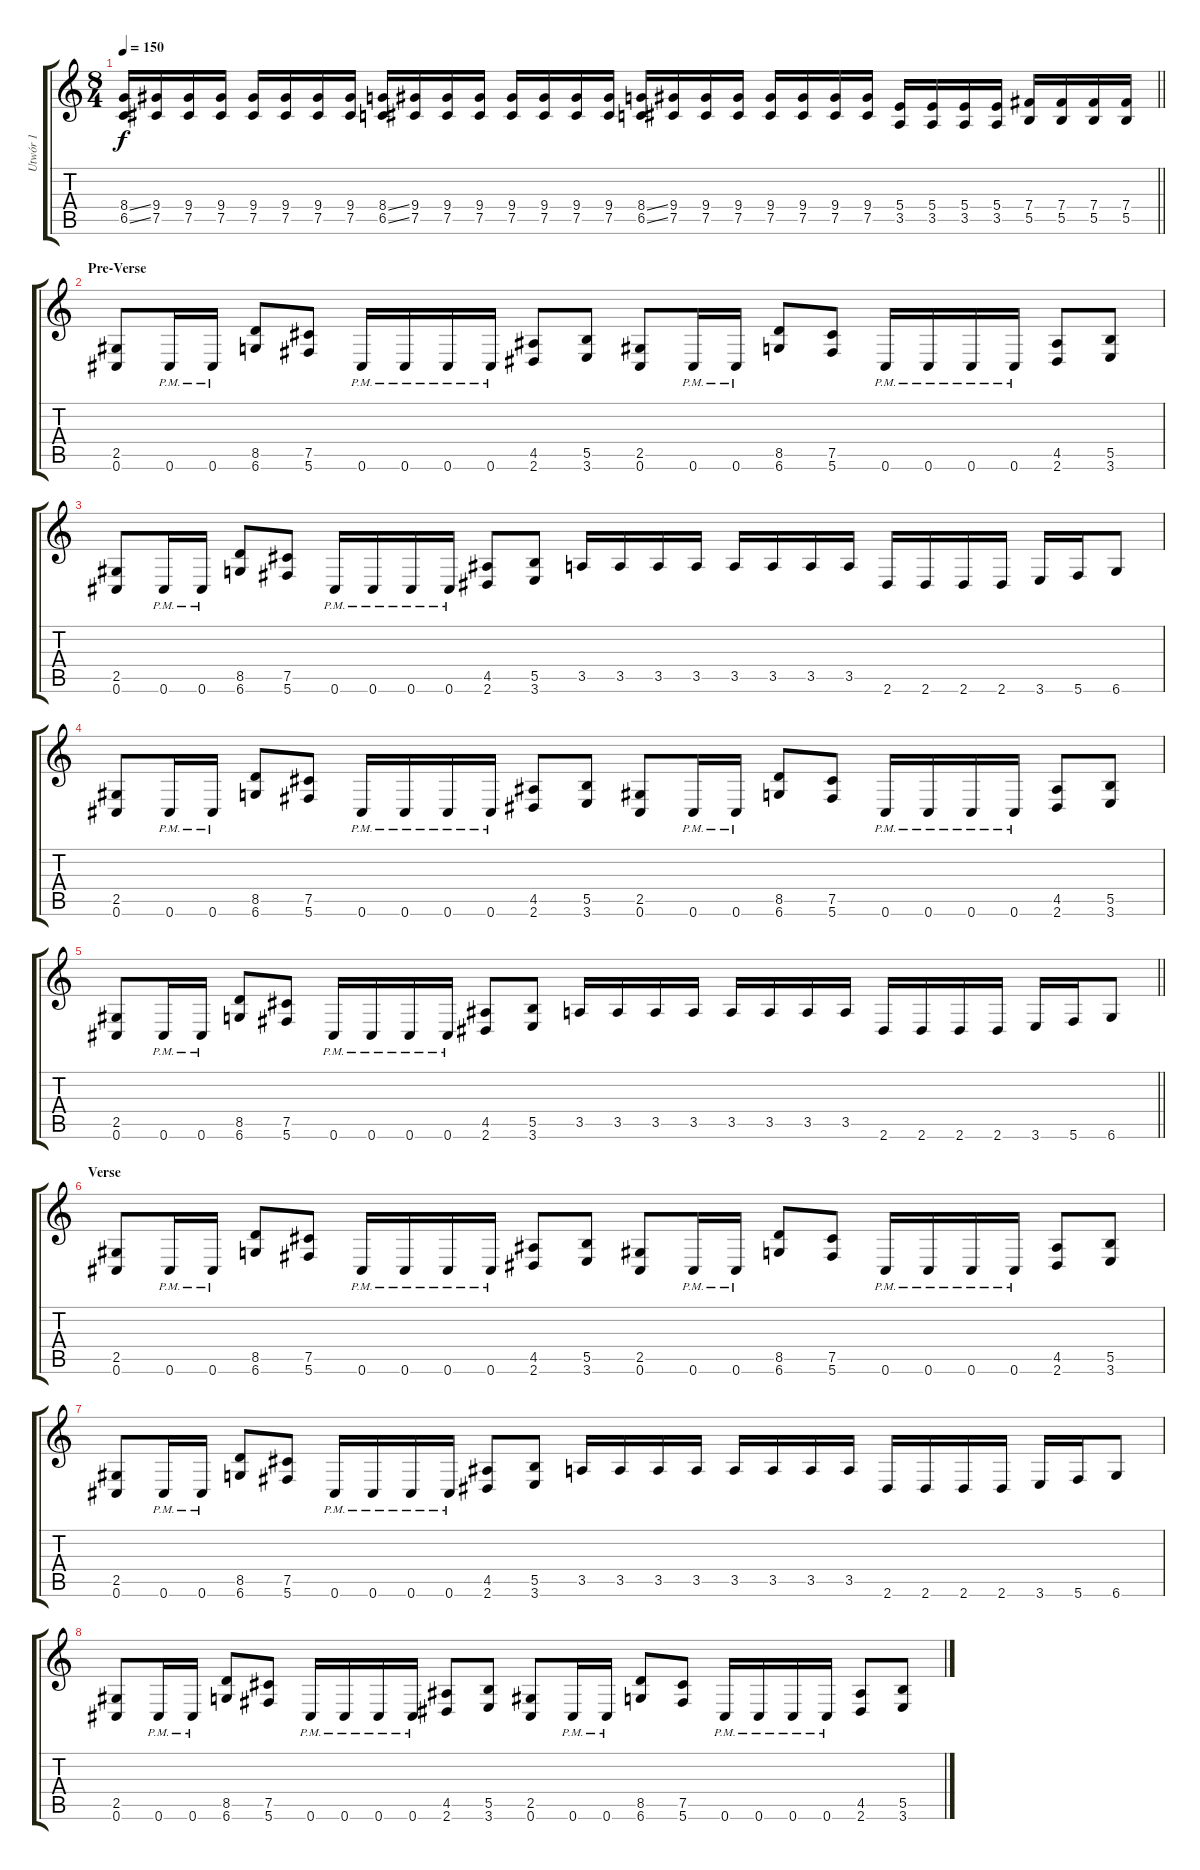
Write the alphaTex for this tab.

\track ("Utwór 1" "Utwór 1") {instrument distortionguitar}
\staff {score tabs}
\tuning (Db4 Ab3 E3 B2 Gb2 Db2) {hide}
\ts (8 4)
\tempo 150
\clef g2
\barLineRight lightlight
\ks c
(8.4{ss} 6.5{ss}).16{dy f} (9.4 7.5).16 (9.4 7.5).16 (9.4 7.5).16 (9.4 7.5).16 (9.4 7.5).16 (9.4 7.5).16 (9.4 7.5).16 (8.4{ss} 6.5{ss}).16 (9.4 7.5).16 (9.4 7.5).16 (9.4 7.5).16 (9.4 7.5).16 (9.4 7.5).16 (9.4 7.5).16 (9.4 7.5).16 (8.4{ss} 6.5{ss}).16 (9.4 7.5).16 (9.4 7.5).16 (9.4 7.5).16 (9.4 7.5).16 (9.4 7.5).16 (9.4 7.5).16 (9.4 7.5).16 (5.4 3.5).16 (5.4 3.5).16 (5.4 3.5).16 (5.4 3.5).16 (7.4 5.5).16 (7.4 5.5).16 (7.4 5.5).16 (7.4 5.5).16 |
\section ("" "Pre-Verse")
(2.5 0.6).8 0.6{pm}.16 0.6{pm}.16 (8.5 6.6).8 (7.5 5.6).8 0.6{pm}.16 0.6{pm}.16 0.6{pm}.16 0.6{pm}.16 (4.5 2.6).8 (5.5 3.6).8 (2.5 0.6).8 0.6{pm}.16 0.6{pm}.16 (8.5 6.6).8 (7.5 5.6).8 0.6{pm}.16 0.6{pm}.16 0.6{pm}.16 0.6{pm}.16 (4.5 2.6).8 (5.5 3.6).8 |
(2.5 0.6).8 0.6{pm}.16 0.6{pm}.16 (8.5 6.6).8 (7.5 5.6).8 0.6{pm}.16 0.6{pm}.16 0.6{pm}.16 0.6{pm}.16 (4.5 2.6).8 (5.5 3.6).8 3.5.16 3.5.16 3.5.16 3.5.16 3.5.16 3.5.16 3.5.16 3.5.16 2.6.16 2.6.16 2.6.16 2.6.16 3.6.16 5.6.16 6.6.8 |
(2.5 0.6).8 0.6{pm}.16 0.6{pm}.16 (8.5 6.6).8 (7.5 5.6).8 0.6{pm}.16 0.6{pm}.16 0.6{pm}.16 0.6{pm}.16 (4.5 2.6).8 (5.5 3.6).8 (2.5 0.6).8 0.6{pm}.16 0.6{pm}.16 (8.5 6.6).8 (7.5 5.6).8 0.6{pm}.16 0.6{pm}.16 0.6{pm}.16 0.6{pm}.16 (4.5 2.6).8 (5.5 3.6).8 |
\barLineRight lightlight
(2.5 0.6).8 0.6{pm}.16 0.6{pm}.16 (8.5 6.6).8 (7.5 5.6).8 0.6{pm}.16 0.6{pm}.16 0.6{pm}.16 0.6{pm}.16 (4.5 2.6).8 (5.5 3.6).8 3.5.16 3.5.16 3.5.16 3.5.16 3.5.16 3.5.16 3.5.16 3.5.16 2.6.16 2.6.16 2.6.16 2.6.16 3.6.16 5.6.16 6.6.8 |
\section ("" "Verse")
(2.5 0.6).8 0.6{pm}.16 0.6{pm}.16 (8.5 6.6).8 (7.5 5.6).8 0.6{pm}.16 0.6{pm}.16 0.6{pm}.16 0.6{pm}.16 (4.5 2.6).8 (5.5 3.6).8 (2.5 0.6).8 0.6{pm}.16 0.6{pm}.16 (8.5 6.6).8 (7.5 5.6).8 0.6{pm}.16 0.6{pm}.16 0.6{pm}.16 0.6{pm}.16 (4.5 2.6).8 (5.5 3.6).8 |
(2.5 0.6).8 0.6{pm}.16 0.6{pm}.16 (8.5 6.6).8 (7.5 5.6).8 0.6{pm}.16 0.6{pm}.16 0.6{pm}.16 0.6{pm}.16 (4.5 2.6).8 (5.5 3.6).8 3.5.16 3.5.16 3.5.16 3.5.16 3.5.16 3.5.16 3.5.16 3.5.16 2.6.16 2.6.16 2.6.16 2.6.16 3.6.16 5.6.16 6.6.8 |
(2.5 0.6).8 0.6{pm}.16 0.6{pm}.16 (8.5 6.6).8 (7.5 5.6).8 0.6{pm}.16 0.6{pm}.16 0.6{pm}.16 0.6{pm}.16 (4.5 2.6).8 (5.5 3.6).8 (2.5 0.6).8 0.6{pm}.16 0.6{pm}.16 (8.5 6.6).8 (7.5 5.6).8 0.6{pm}.16 0.6{pm}.16 0.6{pm}.16 0.6{pm}.16 (4.5 2.6).8 (5.5 3.6).8
